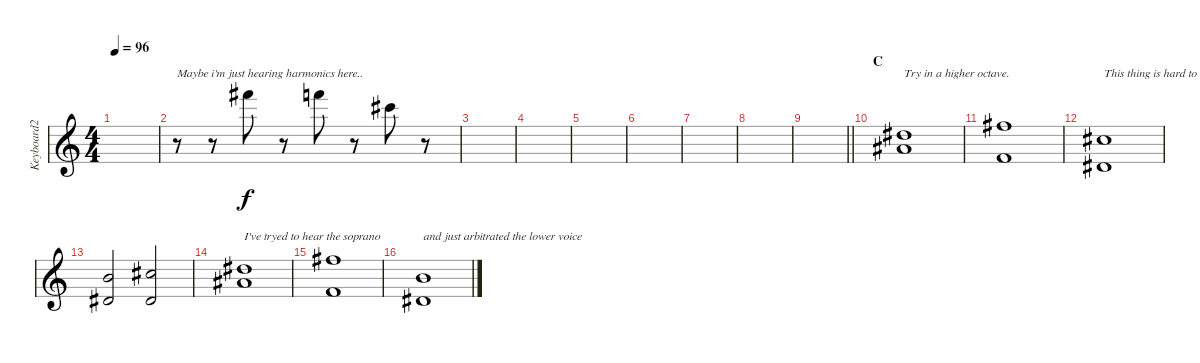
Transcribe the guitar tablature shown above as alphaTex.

\track ("Keyboard2" "Keyboard2") {instrument pad2warm}
\staff {score}
\tuning (E4 B3 G3 D3 A2 E2) {hide}
\ts (4 4)
\tempo 96
\clef g2
\ks c
|
r.8{txt "Maybe i'm just hearing harmonics here.." volume 5 instrument musicbox} r.8 26.1.8 r.8 25.1.8 r.8 21.1.8 r.8 |
|
|
|
|
|
|
\barLineRight lightlight
|
\section ("" "C")
(6.1 16.2).1{txt "Try in a higher octave."} |
(14.1 6.2).1 |
(9.1 4.2).1{txt "This thing is hard to hear,"} |
(7.1 4.2).2 (9.1 4.2).2 |
(6.1 30.5).1{txt "I've tryed to hear the soprano"} |
(14.1 6.2).1 |
(7.1 4.2).1{txt "and just arbitrated the lower voice"}
